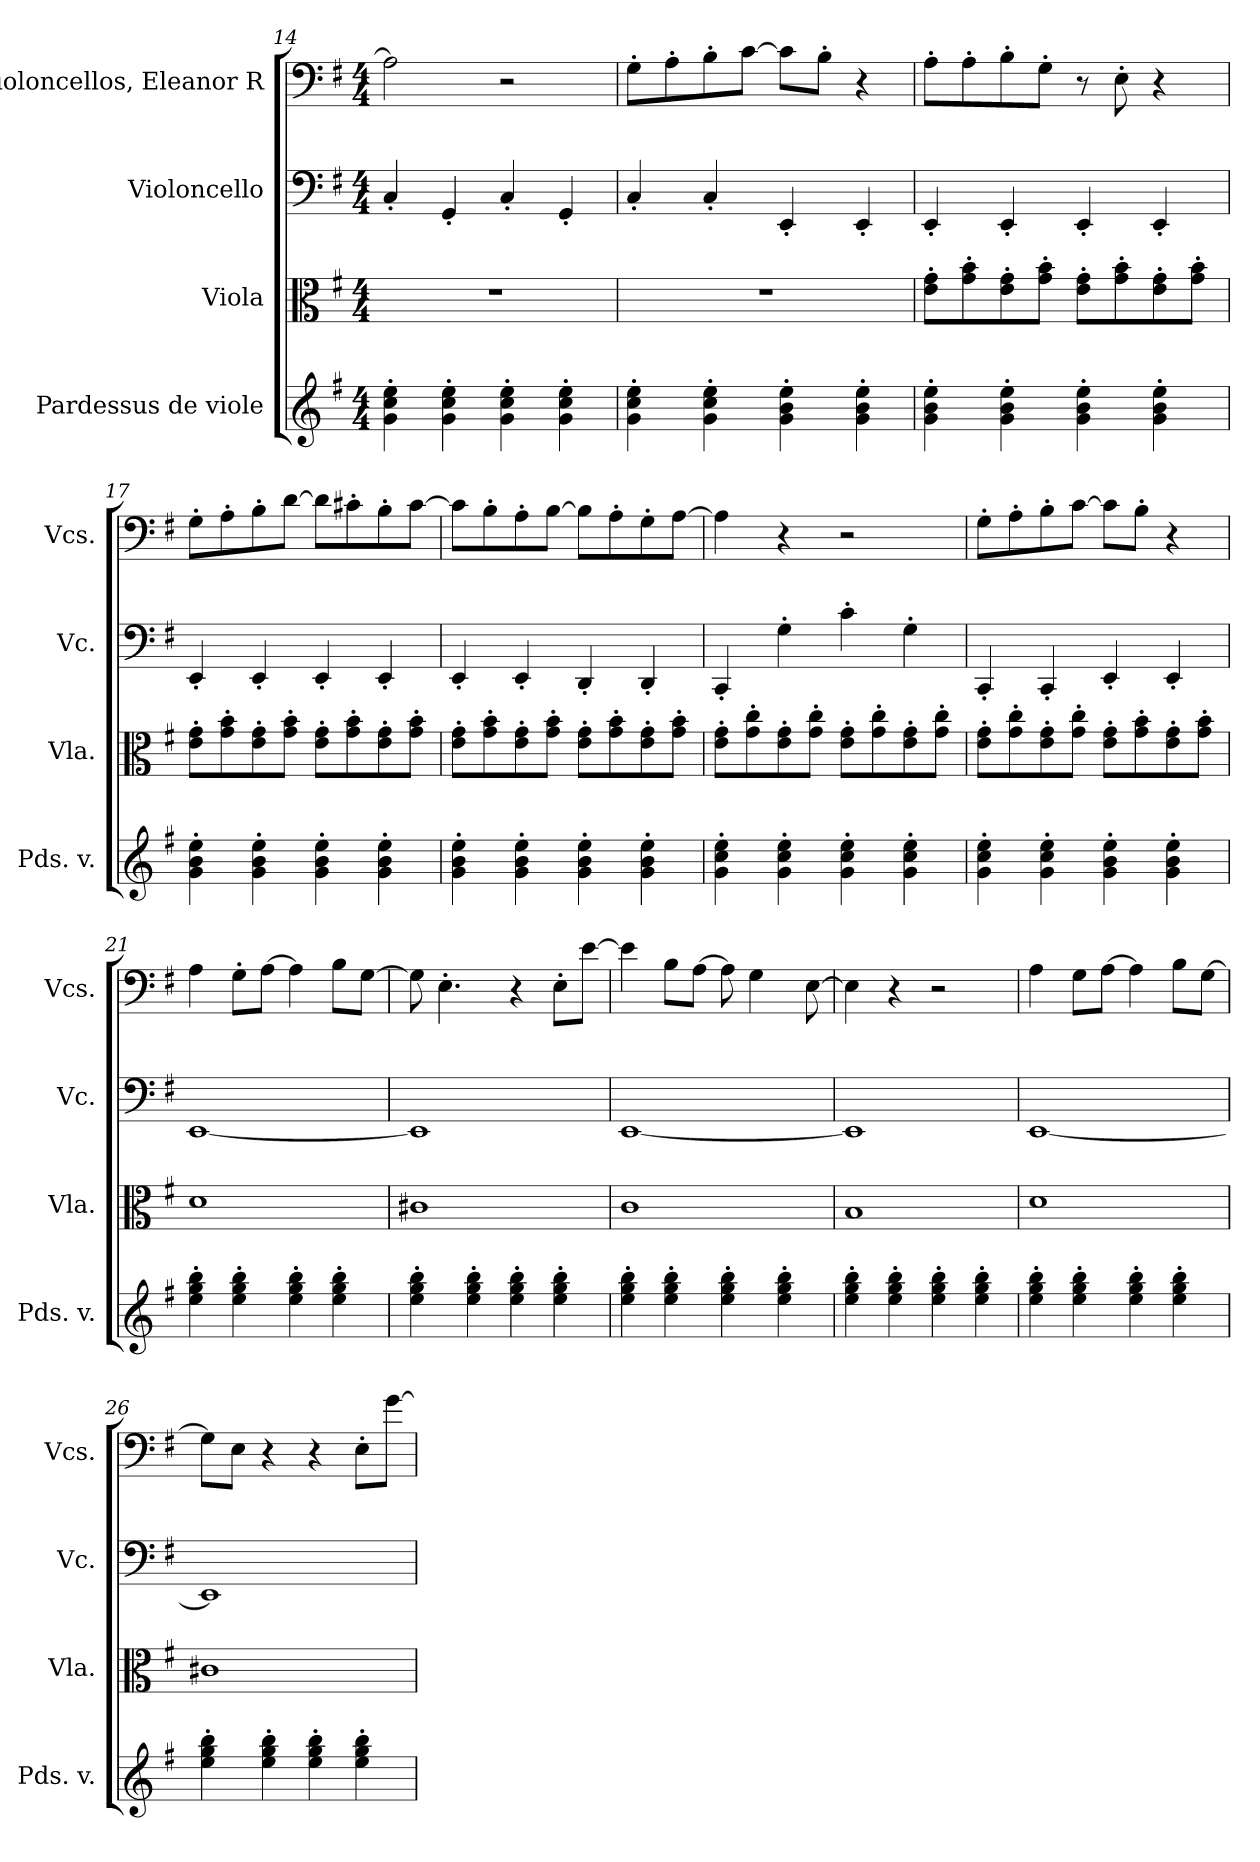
**kern	**kern	**kern	**kern
*part4	*part3	*part2	*part1
*staff4	*staff3	*staff2	*staff1
*I"Pardessus de viole	*I"Viola	*I"Violoncello	*I"Violoncellos, Eleanor R
*I'Pds. v.	*I'Vla.	*I'Vc.	*I'Vcs.
*clefG2	*clefC3	*clefF4	*clefF4
*k[f#]	*k[f#]	*k[f#]	*k[f#]
*M4/4	*M4/4	*M4/4	*M4/4
=14	=14	=14	=14
4g\' 4cc\' 4ee\'	1r	4C'/	2A\]
4g\' 4cc\' 4ee\'	.	4GG'/	.
4g\' 4cc\' 4ee\'	.	4C'/	2r
4g\' 4cc\' 4ee\'	.	4GG'/	.
=15	=15	=15	=15
4g\' 4cc\' 4ee\'	1r	4C'/	8G'\L
.	.	.	8A'\
4g\' 4cc\' 4ee\'	.	4C'/	8B'\
.	.	.	[8c\J
4g\' 4b\' 4ee\'	.	4EE'/	8c\L]
.	.	.	8B'\J
4g\' 4b\' 4ee\'	.	4EE'/	4r
=16	=16	=16	=16
4g\' 4b\' 4ee\'	8e\' 8g\'L	4EE'/	8A'\L
.	8g\' 8b\'	.	8A'\
4g\' 4b\' 4ee\'	8e\' 8g\'	4EE'/	8B'\
.	8g\' 8b\'J	.	8G'\J
4g\' 4b\' 4ee\'	8e\' 8g\'L	4EE'/	8r
.	8g\' 8b\'	.	8E'\
4g\' 4b\' 4ee\'	8e\' 8g\'	4EE'/	4r
.	8g\' 8b\'J	.	.
!!LO:LB:g=z
=17	=17	=17	=17
4g\' 4b\' 4ee\'	8e\' 8g\'L	4EE'/	8G'\L
.	8g\' 8b\'	.	8A'\
4g\' 4b\' 4ee\'	8e\' 8g\'	4EE'/	8B'\
.	8g\' 8b\'J	.	[8d\J
4g\' 4b\' 4ee\'	8e\' 8g\'L	4EE'/	8d\L]
.	8g\' 8b\'	.	8c#X'\
4g\' 4b\' 4ee\'	8e\' 8g\'	4EE'/	8B'\
.	8g\' 8b\'J	.	[8c#\J
=18	=18	=18	=18
4g\' 4b\' 4ee\'	8e\' 8g\'L	4EE'/	8c#\L]
.	8g\' 8b\'	.	8B'\
4g\' 4b\' 4ee\'	8e\' 8g\'	4EE'/	8A'\
.	8g\' 8b\'J	.	[8B\J
4g\' 4b\' 4ee\'	8e\' 8g\'L	4DD'/	8B\L]
.	8g\' 8b\'	.	8A'\
4g\' 4b\' 4ee\'	8e\' 8g\'	4DD'/	8G'\
.	8g\' 8b\'J	.	[8A\J
=19	=19	=19	=19
4g\' 4cc\' 4ee\'	8e\' 8g\'L	4CC'/	4A\]
.	8g\' 8cc\'	.	.
4g\' 4cc\' 4ee\'	8e\' 8g\'	4G'\	4r
.	8g\' 8cc\'J	.	.
4g\' 4cc\' 4ee\'	8e\' 8g\'L	4c'\	2r
.	8g\' 8cc\'	.	.
4g\' 4cc\' 4ee\'	8e\' 8g\'	4G'\	.
.	8g\' 8cc\'J	.	.
=20	=20	=20	=20
4g\' 4cc\' 4ee\'	8e\' 8g\'L	4CC'/	8G'\L
.	8g\' 8cc\'	.	8A'\
4g\' 4cc\' 4ee\'	8e\' 8g\'	4CC'/	8B'\
.	8g\' 8cc\'J	.	[8c\J
4g\' 4b\' 4ee\'	8e\' 8g\'L	4EE'/	8c\L]
.	8g\' 8b\'	.	8B'\J
4g\' 4b\' 4ee\'	8e\' 8g\'	4EE'/	4r
.	8g\' 8b\'J	.	.
!!LO:LB:g=z
=21	=21	=21	=21
4ee\' 4gg\' 4bb\'	1d	[1EE	4A\
4ee\' 4gg\' 4bb\'	.	.	8G'\L
.	.	.	[8A\J
4ee\' 4gg\' 4bb\'	.	.	4A\]
4ee\' 4gg\' 4bb\'	.	.	8B\L
.	.	.	[8G\J
=22	=22	=22	=22
4ee\' 4gg\' 4bb\'	1c#X	1EE]	8G\]
.	.	.	4.E'\
4ee\' 4gg\' 4bb\'	.	.	.
4ee\' 4gg\' 4bb\'	.	.	4r
4ee\' 4gg\' 4bb\'	.	.	8E'\L
.	.	.	[8e\J
=23	=23	=23	=23
4ee\' 4gg\' 4bb\'	1c	[1EE	4e\]
4ee\' 4gg\' 4bb\'	.	.	8B\L
.	.	.	[8A\J
4ee\' 4gg\' 4bb\'	.	.	8A\]
.	.	.	4G\
4ee\' 4gg\' 4bb\'	.	.	.
.	.	.	[8E\
=24	=24	=24	=24
4ee\' 4gg\' 4bb\'	1B	1EE]	4E\]
4ee\' 4gg\' 4bb\'	.	.	4r
4ee\' 4gg\' 4bb\'	.	.	2r
4ee\' 4gg\' 4bb\'	.	.	.
=25	=25	=25	=25
4ee\' 4gg\' 4bb\'	1d	[1EE	4A\
4ee\' 4gg\' 4bb\'	.	.	8G\L
.	.	.	[8A\J
4ee\' 4gg\' 4bb\'	.	.	4A\]
4ee\' 4gg\' 4bb\'	.	.	8B\L
.	.	.	[8G\J
!!LO:PB:g=z
=26	=26	=26	=26
4ee\' 4gg\' 4bb\'	1c#X	1EE]	8G\L]
.	.	.	8E\J
4ee\' 4gg\' 4bb\'	.	.	4r
4ee\' 4gg\' 4bb\'	.	.	4r
4ee\' 4gg\' 4bb\'	.	.	8E'\L
.	.	.	[8g\J
=	=	=	=
*-	*-	*-	*-
